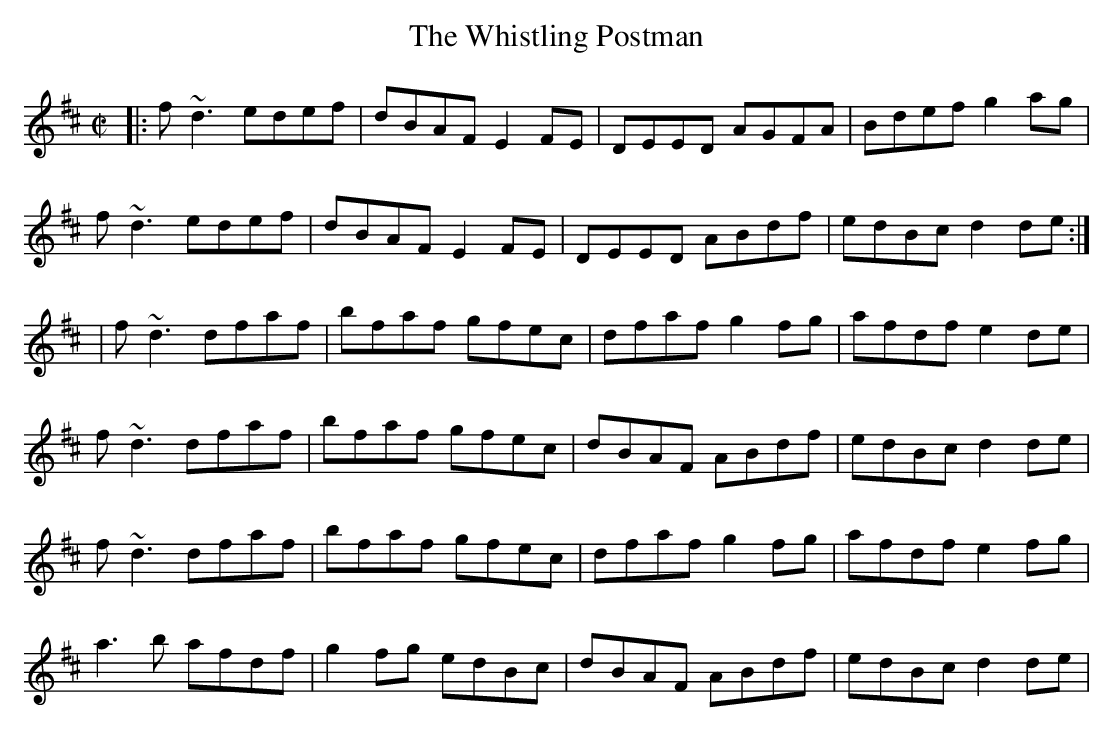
X:1
T:Whistling Postman, The
M:C|
K:D
|: f~d3 edef | dBAF E2FE | DEED AGFA | Bdef g2ag |
f~d3 edef | dBAF E2FE | DEED ABdf | edBc d2 de :|
| f~d3 dfaf | bfaf gfec | dfaf g2fg | afdf e2 de |
f~d3 dfaf | bfaf gfec | dBAF ABdf | edBc d2 de |
f~d3 dfaf | bfaf gfec | dfaf g2fg | afdf e2 fg |
a3b afdf | g2fg edBc | dBAF ABdf | edBc d2 de |
